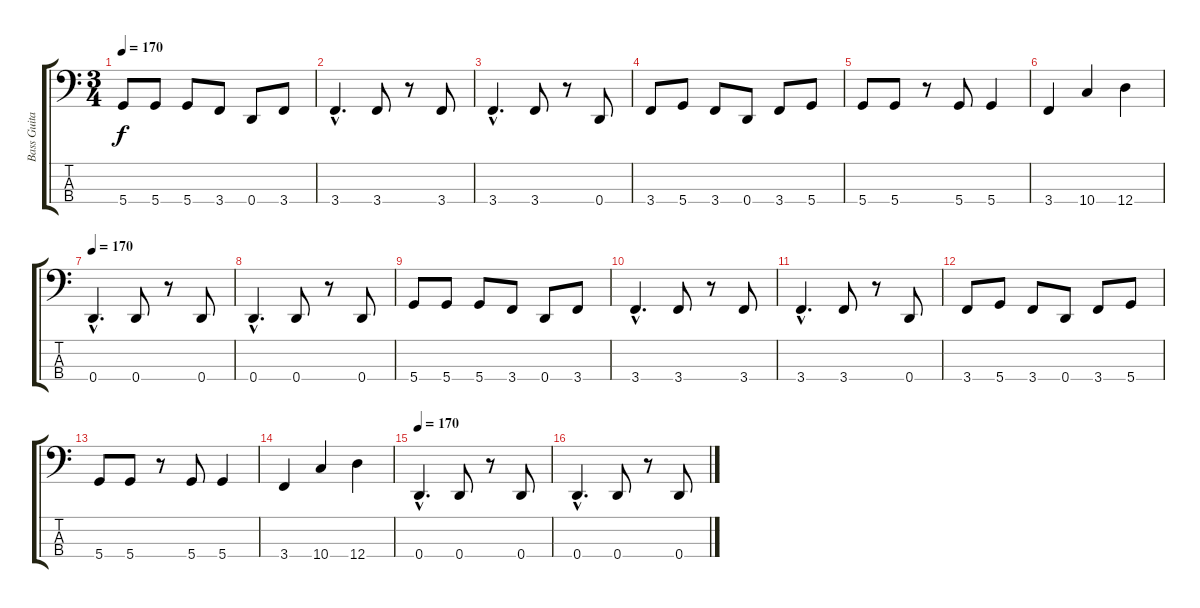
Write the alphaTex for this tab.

\track ("Bass Guitar" "Bass Guita") {instrument electricbasspick}
\staff {score tabs}
\tuning (G2 D2 A1 D1) {hide}
\ts (3 4)
\tempo 170
\clef f4
\ks c
5.4.8{dy f} 5.4.8 5.4.8 3.4.8 0.4.8 3.4.8 |
3.4{hac}.4{d} 3.4.8 r.8 3.4.8 |
3.4{hac}.4{d} 3.4.8 r.8 0.4.8 |
3.4.8 5.4.8 3.4.8 0.4.8 3.4.8 5.4.8 |
5.4.8 5.4.8 r.8 5.4.8 5.4.4 |
3.4.4 10.4.4 12.4.4 |
\tempo 170
0.4{hac}.4{d} 0.4.8 r.8 0.4.8 |
0.4{hac}.4{d} 0.4.8 r.8 0.4.8 |
5.4.8 5.4.8 5.4.8 3.4.8 0.4.8 3.4.8 |
3.4{hac}.4{d} 3.4.8 r.8 3.4.8 |
3.4{hac}.4{d} 3.4.8 r.8 0.4.8 |
3.4.8 5.4.8 3.4.8 0.4.8 3.4.8 5.4.8 |
5.4.8 5.4.8 r.8 5.4.8 5.4.4 |
3.4.4 10.4.4 12.4.4 |
\tempo 170
0.4{hac}.4{d} 0.4.8 r.8 0.4.8 |
0.4{hac}.4{d} 0.4.8 r.8 0.4.8
